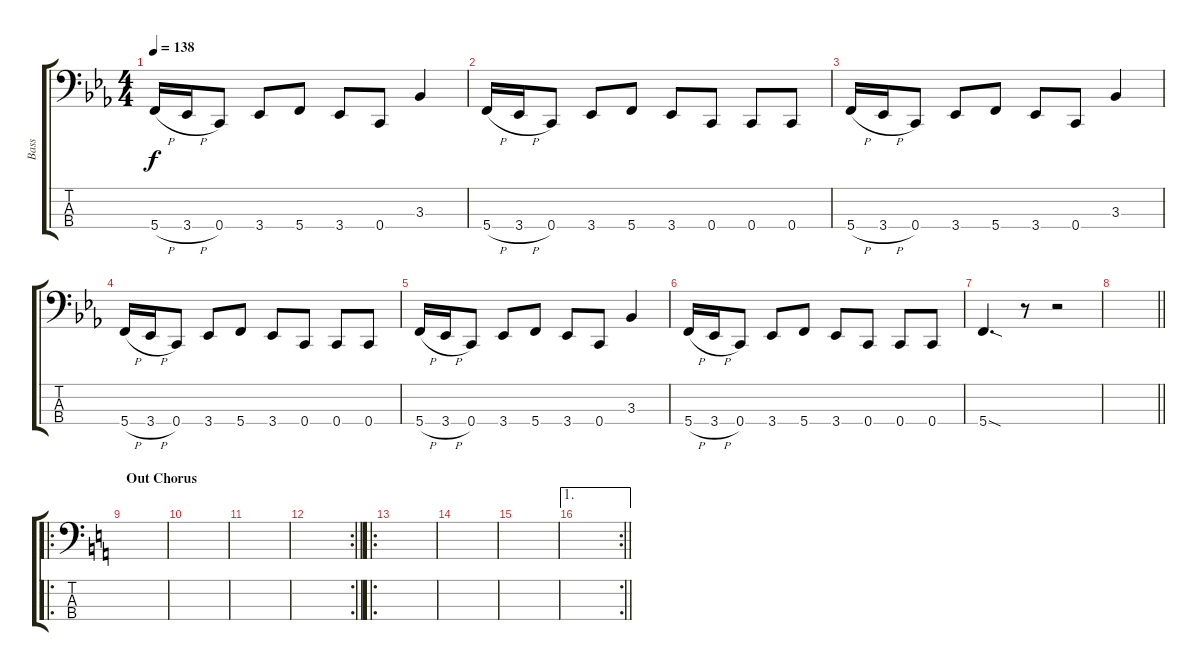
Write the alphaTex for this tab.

\track ("Bass" "Bass") {instrument distortionguitar}
\staff {score tabs}
\tuning (F2 C2 G1 C1) {hide}
\ts (4 4)
\tempo 138
\clef f4
\ks eb
5.4{h}.16{dy f} 3.4{h}.16 0.4.8 3.4.8 5.4.8 3.4.8 0.4.8 3.3.4 |
5.4{h}.16 3.4{h}.16 0.4.8 3.4.8 5.4.8 3.4.8 0.4.8 0.4.8 0.4.8 |
5.4{h}.16 3.4{h}.16 0.4.8 3.4.8 5.4.8 3.4.8 0.4.8 3.3.4 |
5.4{h}.16 3.4{h}.16 0.4.8 3.4.8 5.4.8 3.4.8 0.4.8 0.4.8 0.4.8 |
5.4{h}.16 3.4{h}.16 0.4.8 3.4.8 5.4.8 3.4.8 0.4.8 3.3.4 |
5.4{h}.16 3.4{h}.16 0.4.8 3.4.8 5.4.8 3.4.8 0.4.8 0.4.8 0.4.8 |
5.4{sod}.4{d} r.8 r.2 |
\barLineRight lightlight
|
\ro
\section ("" "Out Chorus")
\ks c
|
|
|
\rc 2
\barLineRight lightlight
|
\ro
|
|
|
\ae 1
\rc 2
\barLineRight lightlight
